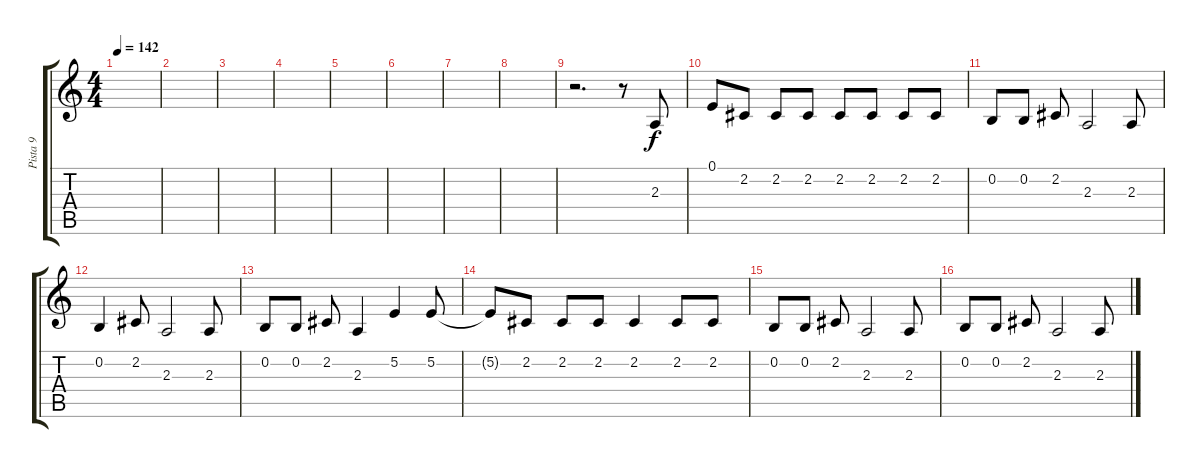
\track ("Pista 9" "Pista 9") {instrument electricgrandpiano}
\staff {score tabs}
\tuning (E4 B3 G3 D3 A2 E2) {hide}
\ts (4 4)
\tempo 142
\clef g2
\ks c
|
|
|
|
|
|
|
|
r.2{d} r.8 2.3.8 |
0.1.8 2.2.8 2.2.8 2.2.8 2.2.8 2.2.8 2.2.8 2.2.8 |
0.2.8 0.2.8 2.2.8 2.3.2 2.3.8 |
0.2.4 2.2.8 2.3.2 2.3.8 |
0.2.8 0.2.8 2.2.8 2.3.4 5.2.4 5.2.8 |
5.2{t}.8 2.2.8 2.2.8 2.2.8 2.2.4 2.2.8 2.2.8 |
0.2.8 0.2.8 2.2.8 2.3.2 2.3.8 |
0.2.8 0.2.8 2.2.8 2.3.2 2.3.8
